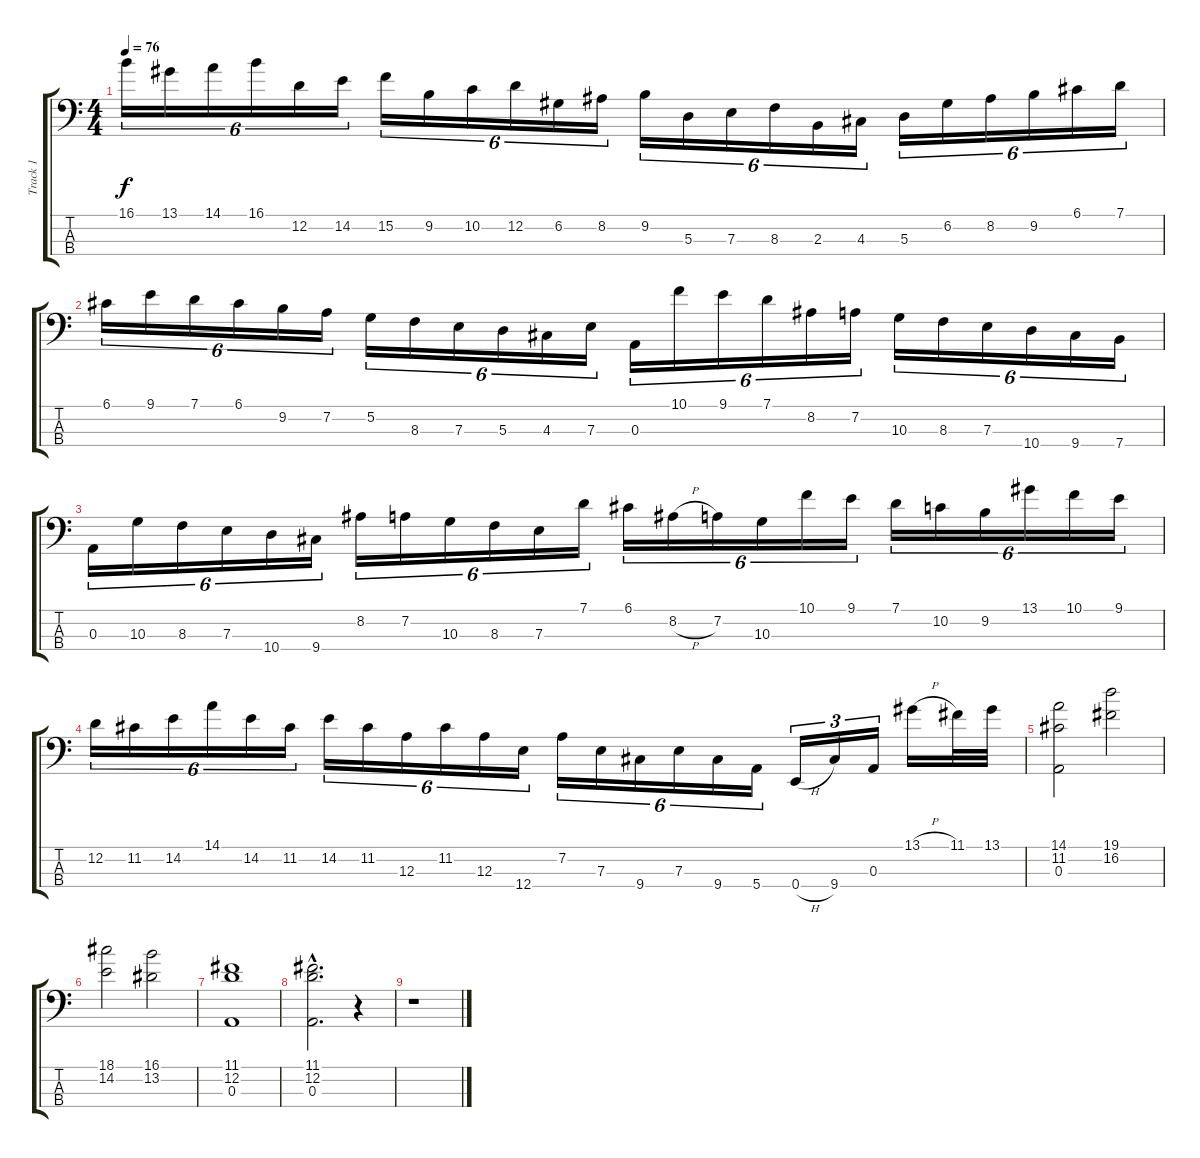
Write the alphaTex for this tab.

\track ("Track 1" "Track 1") {instrument acousticguitarnylon}
\staff {score tabs}
\tuning (G2 D2 A1 E1) {hide}
\ts (4 4)
\tempo 76
\clef f4
\ks c
16.1.16{tu (6 4) dy f} 13.1.16{tu (6 4)} 14.1.16{tu (6 4)} 16.1.16{tu (6 4)} 12.2.16{tu (6 4)} 14.2.16{tu (6 4)} 15.2.16{tu (6 4)} 9.2.16{tu (6 4)} 10.2.16{tu (6 4)} 12.2.16{tu (6 4)} 6.2.16{tu (6 4)} 8.2.16{tu (6 4)} 9.2.16{tu (6 4)} 5.3.16{tu (6 4)} 7.3.16{tu (6 4)} 8.3.16{tu (6 4)} 2.3.16{tu (6 4)} 4.3.16{tu (6 4)} 5.3.16{tu (6 4)} 6.2.16{tu (6 4)} 8.2.16{tu (6 4)} 9.2.16{tu (6 4)} 6.1.16{tu (6 4)} 7.1.16{tu (6 4)} |
6.1.16{tu (6 4)} 9.1.16{tu (6 4)} 7.1.16{tu (6 4)} 6.1.16{tu (6 4)} 9.2.16{tu (6 4)} 7.2.16{tu (6 4)} 5.2.16{tu (6 4)} 8.3.16{tu (6 4)} 7.3.16{tu (6 4)} 5.3.16{tu (6 4)} 4.3.16{tu (6 4)} 7.3.16{tu (6 4)} 0.3.16{tu (6 4)} 10.1.16{tu (6 4)} 9.1.16{tu (6 4)} 7.1.16{tu (6 4)} 8.2.16{tu (6 4)} 7.2.16{tu (6 4)} 10.3.16{tu (6 4)} 8.3.16{tu (6 4)} 7.3.16{tu (6 4)} 10.4.16{tu (6 4)} 9.4.16{tu (6 4)} 7.4.16{tu (6 4)} |
0.3.16{tu (6 4)} 10.3.16{tu (6 4)} 8.3.16{tu (6 4)} 7.3.16{tu (6 4)} 10.4.16{tu (6 4)} 9.4.16{tu (6 4)} 8.2.16{tu (6 4)} 7.2.16{tu (6 4)} 10.3.16{tu (6 4)} 8.3.16{tu (6 4)} 7.3.16{tu (6 4)} 7.1.16{tu (6 4)} 6.1.16{tu (6 4)} 8.2{h}.16{tu (6 4)} 7.2.16{tu (6 4)} 10.3.16{tu (6 4)} 10.1.16{tu (6 4)} 9.1.16{tu (6 4)} 7.1.16{tu (6 4)} 10.2.16{tu (6 4)} 9.2.16{tu (6 4)} 13.1.16{tu (6 4)} 10.1.16{tu (6 4)} 9.1.16{tu (6 4)} |
12.2.16{tu (6 4)} 11.2.16{tu (6 4)} 14.2.16{tu (6 4)} 14.1.16{tu (6 4)} 14.2.16{tu (6 4)} 11.2.16{tu (6 4)} 14.2.16{tu (6 4)} 11.2.16{tu (6 4)} 12.3.16{tu (6 4)} 11.2.16{tu (6 4)} 12.3.16{tu (6 4)} 12.4.16{tu (6 4)} 7.2.16{tu (6 4)} 7.3.16{tu (6 4)} 9.4.16{tu (6 4)} 7.3.16{tu (6 4)} 9.4.16{tu (6 4)} 5.4.16{tu (6 4)} 0.4{h}.16{tu (3 2)} 9.4.16{tu (3 2)} 0.3.16{tu (3 2)} 13.1{h}.16 11.1.32 13.1.32 |
(14.1 11.2 0.3).2 (19.1 16.2).2 |
(18.1 14.2).2 (16.1 13.2).2 |
(11.1 12.2 0.3).1 |
(11.1{hac} 12.2{hac} 0.3{hac}).2{d} r.4 |
r.1
